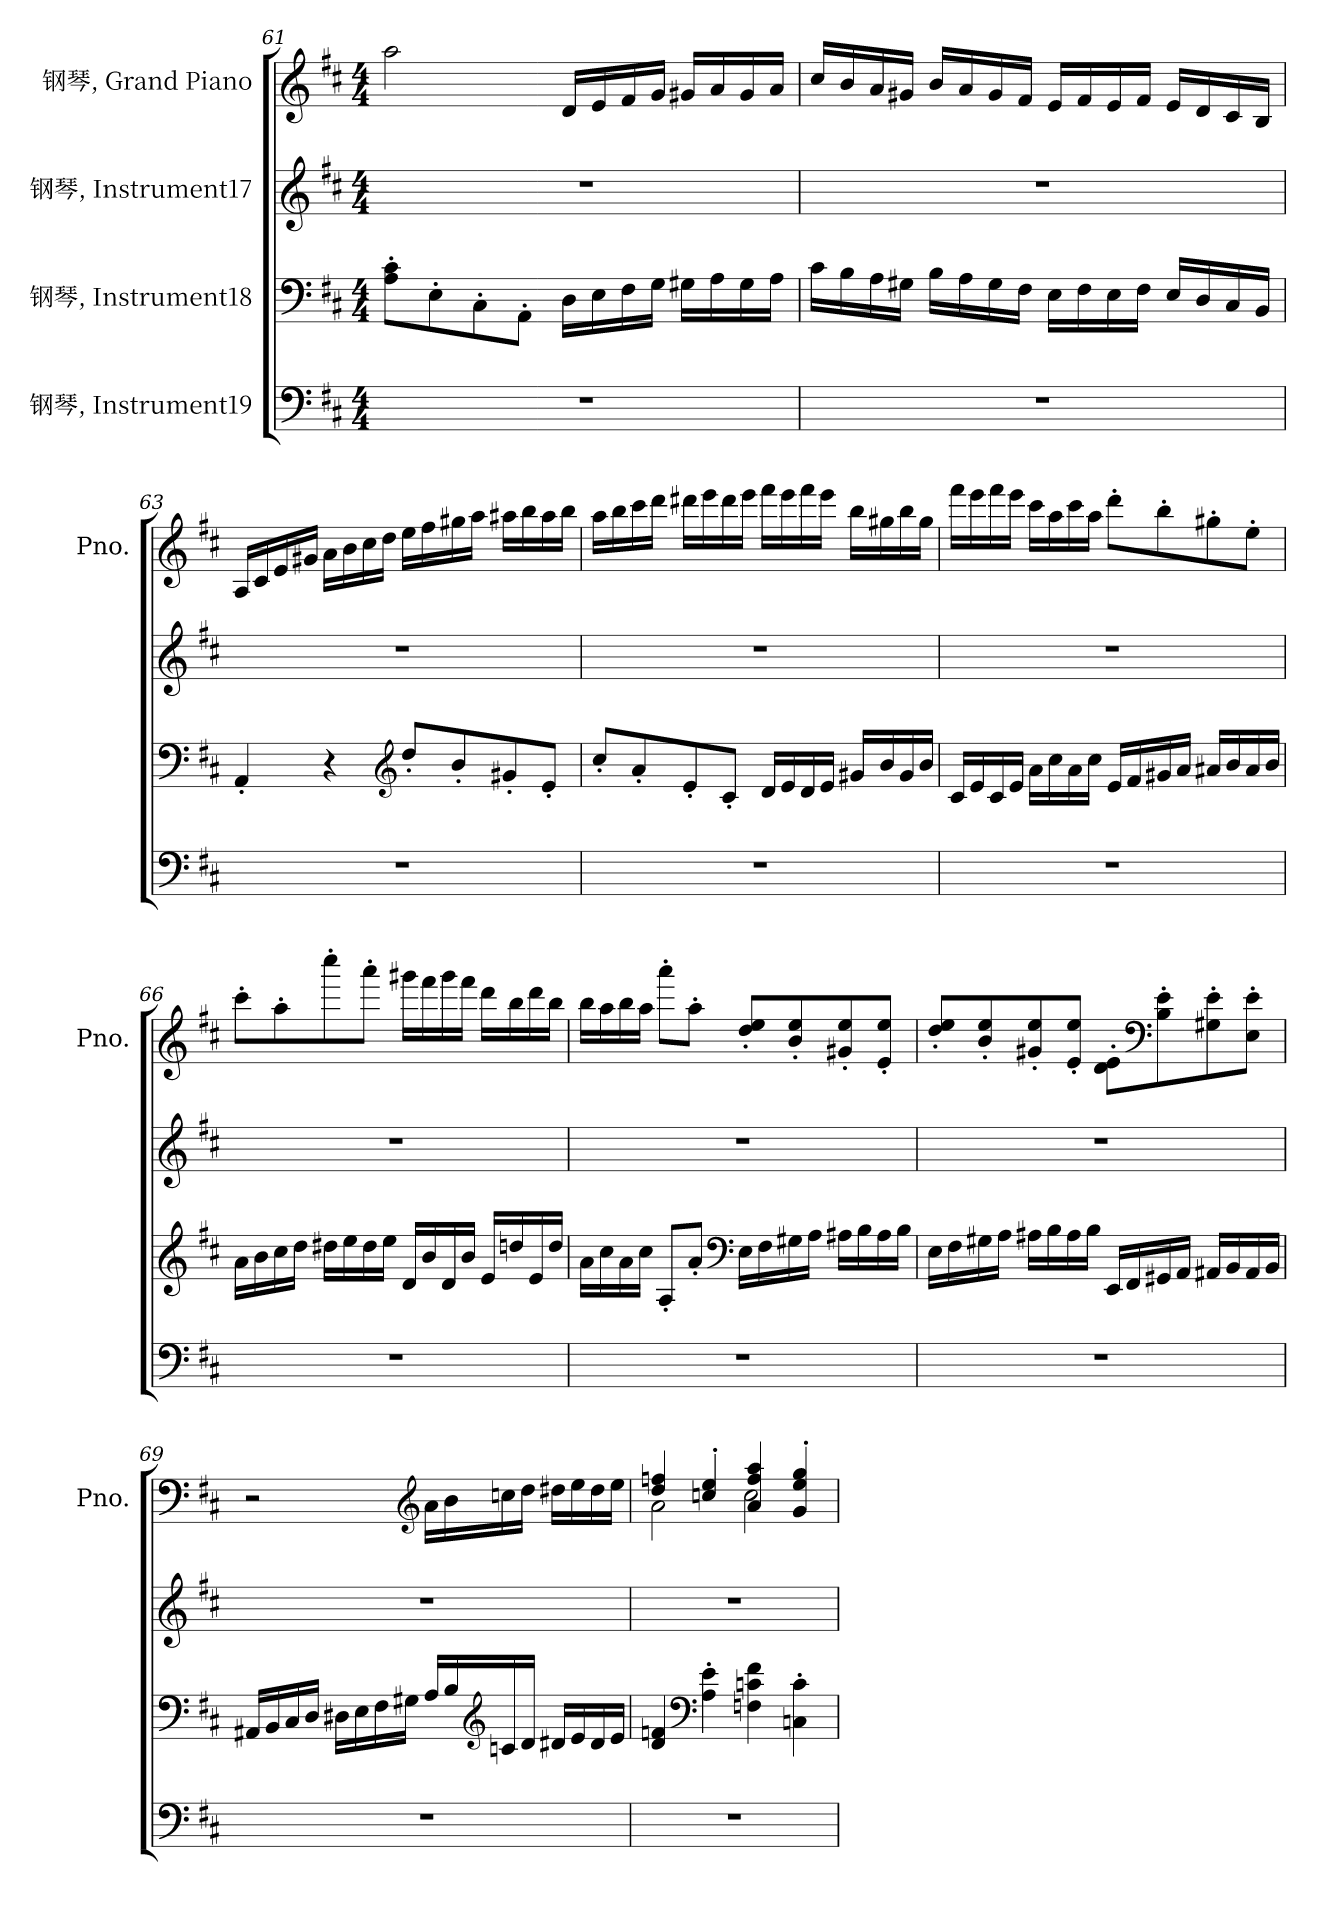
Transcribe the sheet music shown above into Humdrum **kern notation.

**kern	**kern	**kern	**kern
*part4	*part3	*part2	*part1
*staff4	*staff3	*staff2	*staff1
*I"钢琴, Instrument19	*I"钢琴, Instrument18	*I"钢琴, Instrument17	*I"钢琴, Grand Piano
*	*	*	*I'Pno.
*clefF4	*clefF4	*clefG2	*clefG2
*k[f#c#]	*k[f#c#]	*k[f#c#]	*k[f#c#]
*M4/4	*M4/4	*M4/4	*M4/4
=61	=61	=61	=61
1r	8A\' 8c#\'L	1r	2aa\
.	8E'\	.	.
.	8C#'\	.	.
.	8AA'\J	.	.
.	16D\LL	.	16d/LL
.	16E\	.	16e/
.	16F#\	.	16f#/
.	16G\JJ	.	16g/JJ
.	16G#X\LL	.	16g#X/LL
.	16A\	.	16a/
.	16G#\	.	16g#/
.	16A\JJ	.	16a/JJ
!!LO:PB:g=z
=62	=62	=62	=62
1r	16c#\LL	1r	16cc#/LL
.	16B\	.	16b/
.	16A\	.	16a/
.	16G#X\JJ	.	16g#X/JJ
.	16B\LL	.	16b/LL
.	16A\	.	16a/
.	16G#\	.	16g#/
.	16F#\JJ	.	16f#/JJ
.	16E\LL	.	16e/LL
.	16F#\	.	16f#/
.	16E\	.	16e/
.	16F#\JJ	.	16f#/JJ
.	16E/LL	.	16e/LL
.	16D/	.	16d/
.	16C#/	.	16c#/
.	16BB/JJ	.	16B/JJ
=63	=63	=63	=63
1r	4AA'/	1r	16A/LL
.	.	.	16c#/
.	.	.	16e/
.	.	.	16g#X/JJ
.	4r	.	16a\LL
.	.	.	16b\
.	.	.	16cc#\
.	.	.	16dd\JJ
*	*clefG2	*	*
.	8dd'/L	.	16ee\LL
.	.	.	16ff#\
.	8b'/	.	16gg#X\
.	.	.	16aa\JJ
.	8g#X'/	.	16aa#X\LL
.	.	.	16bb\
.	8e'/J	.	16aa#\
.	.	.	16bb\JJ
!!LO:LB:g=z
=64	=64	=64	=64
1r	8cc#'/L	1r	16aa\LL
.	.	.	16bb\
.	8a'/	.	16ccc#\
.	.	.	16ddd\JJ
.	8e'/	.	16ddd#X\LL
.	.	.	16eee\
.	8c#'/J	.	16ddd#\
.	.	.	16eee\JJ
.	16d/LL	.	16fff#\LL
.	16e/	.	16eee\
.	16d/	.	16fff#\
.	16e/JJ	.	16eee\JJ
.	16g#X/LL	.	16bb\LL
.	16b/	.	16gg#X\
.	16g#/	.	16bb\
.	16b/JJ	.	16gg#\JJ
=65	=65	=65	=65
1r	16c#/LL	1r	16fff#\LL
.	16e/	.	16eee\
.	16c#/	.	16fff#\
.	16e/JJ	.	16eee\JJ
.	16a\LL	.	16ccc#\LL
.	16cc#\	.	16aa\
.	16a\	.	16ccc#\
.	16cc#\JJ	.	16aa\JJ
.	16e/LL	.	8ddd'\L
.	16f#/	.	.
.	16g#X/	.	8bb'\
.	16a/JJ	.	.
.	16a#X/LL	.	8gg#X'\
.	16b/	.	.
.	16a#/	.	8ee'\J
.	16b/JJ	.	.
!!LO:LB:g=z
=66	=66	=66	=66
1r	16a\LL	1r	8ccc#'\L
.	16b\	.	.
.	16cc#\	.	8aa'\
.	16dd\JJ	.	.
.	16dd#X\LL	.	8cccc#'\
.	16ee\	.	.
.	16dd#\	.	8aaa'\J
.	16ee\JJ	.	.
.	16d/LL	.	16ggg#X\LL
.	16b/	.	16fff#\
.	16d/	.	16ggg#\
.	16b/JJ	.	16fff#\JJ
.	16e/LL	.	16ddd\LL
.	16ddn/	.	16bb\
.	16e/	.	16ddd\
.	16dd/JJ	.	16bb\JJ
=67	=67	=67	=67
1r	16a\LL	1r	16bb\LL
.	16cc#\	.	16aa\
.	16a\	.	16bb\
.	16cc#\JJ	.	16aa\JJ
.	8A'/L	.	8aaa'\L
.	8a'/J	.	8aa'\J
*	*clefF4	*	*
.	16E\LL	.	8dd/' 8ee/'L
.	16F#\	.	.
.	16G#X\	.	8b/' 8ee/'
.	16A\JJ	.	.
.	16A#X\LL	.	8g#X/' 8ee/'
.	16B\	.	.
.	16A#\	.	8e/' 8ee/'J
.	16B\JJ	.	.
!!LO:PB:g=z
=68	=68	=68	=68
1r	16E\LL	1r	8dd/' 8ee/'L
.	16F#\	.	.
.	16G#X\	.	8b/' 8ee/'
.	16A\JJ	.	.
.	16A#X\LL	.	8g#X/' 8ee/'
.	16B\	.	.
.	16A#\	.	8e/' 8ee/'J
.	16B\JJ	.	.
.	16EE/LL	.	8d\' 8e\'L
.	16FF#/	.	.
*	*	*	*clefF4
.	16GG#X/	.	8B\' 8e\'
.	16AA/JJ	.	.
.	16AA#X/LL	.	8G#X\' 8e\'
.	16BB/	.	.
.	16AA#/	.	8E\' 8e\'J
.	16BB/JJ	.	.
=69	=69	=69	=69
1r	16AA#X/LL	1r	2r
.	16BB/	.	.
.	16C#/	.	.
.	16D/JJ	.	.
.	16D#X\LL	.	.
.	16E\	.	.
.	16F#\	.	.
.	16G#X\JJ	.	.
*	*	*	*clefG2
.	16A/LL	.	16a\LL
.	16B/	.	16b\
*	*clefG2	*	*
.	16cn/	.	16ccn\
.	16d/JJ	.	16dd\JJ
.	16d#X/LL	.	16dd#X\LL
.	16e/	.	16ee\
.	16d#/	.	16dd#\
.	16e/JJ	.	16ee\JJ
!!LO:LB:g=z
=70	=70	=70	=70
*	*	*	*^
1r	4d/ 4fn/	1r	4dd/ 4ffn/	2a\
*	*clefF4	*	*	*
.	4A\' 4e\'	.	4ccn/' 4ee/'	.
.	4Fn\ 4cn\ 4f\	.	4a/ 4ff/ 4aa/	2cc\
.	4Cn\' 4c\'	.	4g/' 4ee/' 4gg/'	.
*	*	*	*v	*v
=	=	=	=
*-	*-	*-	*-
